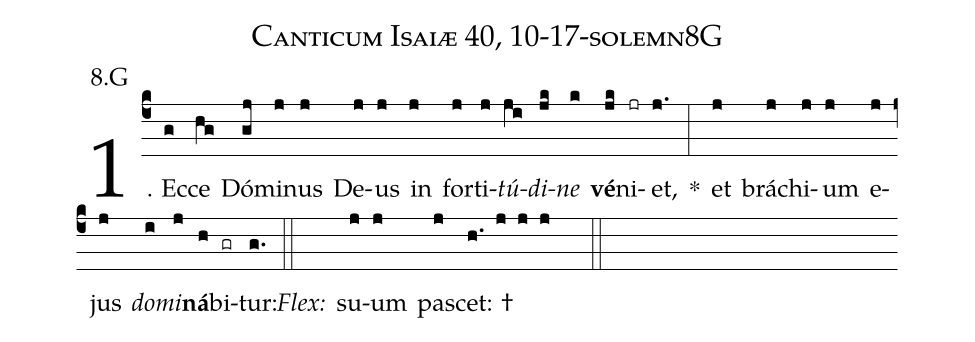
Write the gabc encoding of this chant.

name: Canticum Isaiæ 40, 10-17-solemn8G;
annotation: 8.G;
%%
(c4)1. Ec(g)ce(hg) Dó(gj)mi(j)nus(j) De(j)us(j) in(j) for(j)ti(j)<i>tú</i>(ji)<i>di</i>(jk)<i>ne</i>(k) <b>vé</b>(jk)ni(jr)et,(j.) *(:) et(j) brá(j)chi(j)um(j) e(j)jus(j) <i>do</i>(i)<i>mi</i>(j)<b>ná</b>(h)bi(gr)tur:(g.) (::)
<i>Flex:</i>()  su(j)um(j) pa(j)scet: †(h. j j j  ::)
